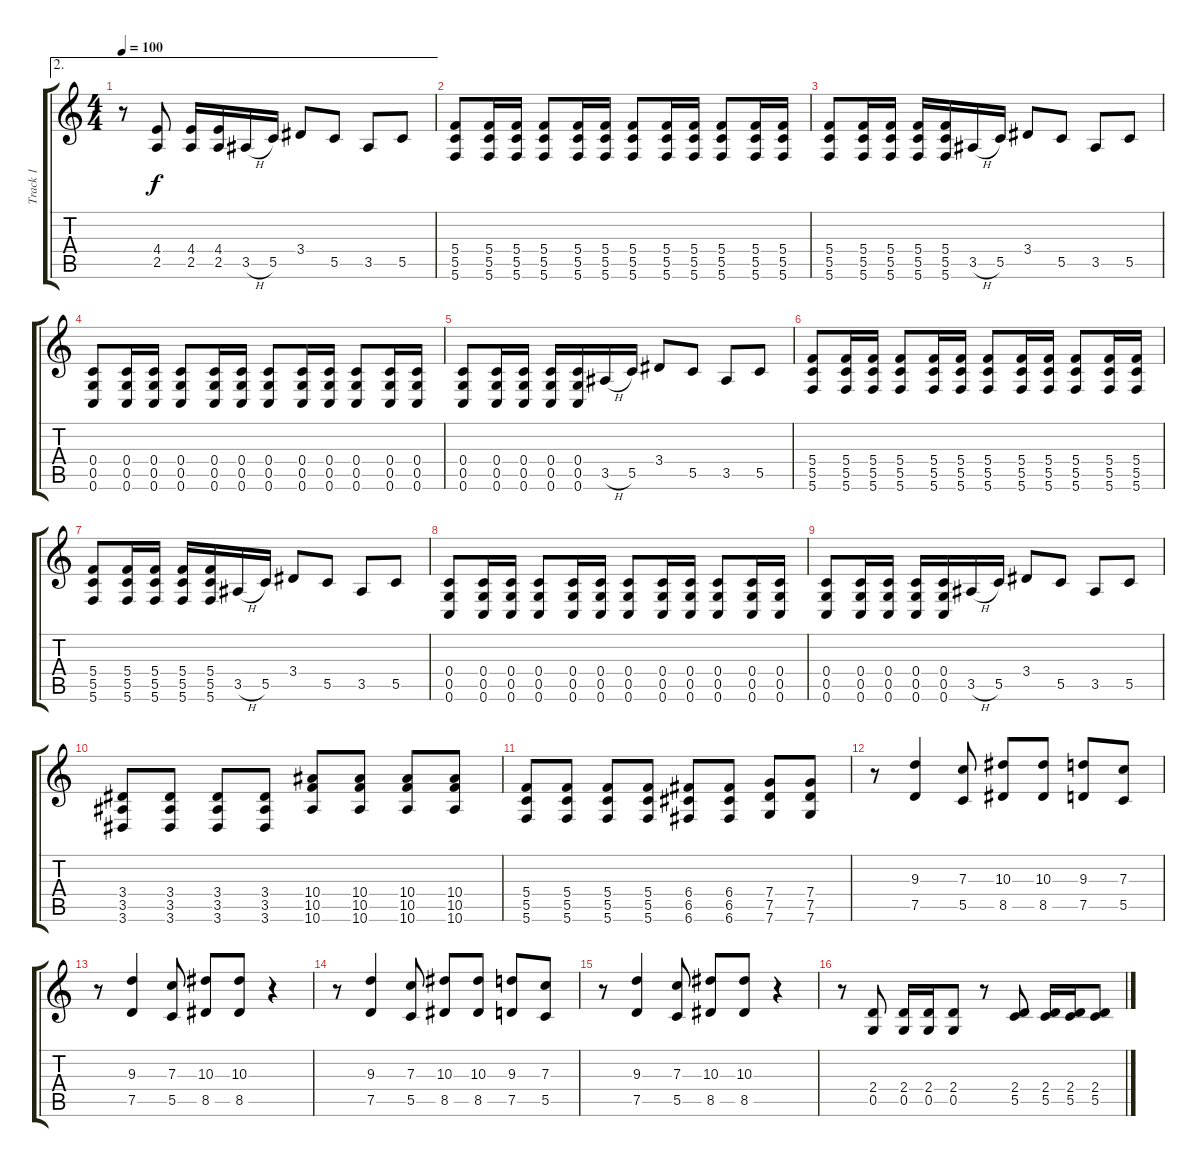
\track ("Track 1" "Track 1") {instrument electricguitarjazz}
\staff {score tabs}
\tuning (D4 A3 F3 C3 G2 C2) {hide}
\ae 2
\ts (4 4)
\tempo 100
\clef g2
\ks c
r.8{dy f} (4.4 2.5).8 (4.4 2.5).16 (4.4 2.5).16 3.5{h}.16 5.5.16 3.4.8 5.5.8 3.5.8 5.5.8 |
(5.4 5.5 5.6).8 (5.4 5.5 5.6).16 (5.4 5.5 5.6).16 (5.4 5.5 5.6).8 (5.4 5.5 5.6).16 (5.4 5.5 5.6).16 (5.4 5.5 5.6).8 (5.4 5.5 5.6).16 (5.4 5.5 5.6).16 (5.4 5.5 5.6).8 (5.4 5.5 5.6).16 (5.4 5.5 5.6).16 |
(5.4 5.5 5.6).8 (5.4 5.5 5.6).16 (5.4 5.5 5.6).16 (5.4 5.5 5.6).16 (5.4 5.5 5.6).16 3.5{h}.16 5.5.16 3.4.8 5.5.8 3.5.8 5.5.8 |
(0.4 0.5 0.6).8 (0.4 0.5 0.6).16 (0.4 0.5 0.6).16 (0.4 0.5 0.6).8 (0.4 0.5 0.6).16 (0.4 0.5 0.6).16 (0.4 0.5 0.6).8 (0.4 0.5 0.6).16 (0.4 0.5 0.6).16 (0.4 0.5 0.6).8 (0.4 0.5 0.6).16 (0.4 0.5 0.6).16 |
(0.4 0.5 0.6).8 (0.4 0.5 0.6).16 (0.4 0.5 0.6).16 (0.4 0.5 0.6).16 (0.4 0.5 0.6).16 3.5{h}.16 5.5.16 3.4.8 5.5.8 3.5.8 5.5.8 |
(5.4 5.5 5.6).8 (5.4 5.5 5.6).16 (5.4 5.5 5.6).16 (5.4 5.5 5.6).8 (5.4 5.5 5.6).16 (5.4 5.5 5.6).16 (5.4 5.5 5.6).8 (5.4 5.5 5.6).16 (5.4 5.5 5.6).16 (5.4 5.5 5.6).8 (5.4 5.5 5.6).16 (5.4 5.5 5.6).16 |
(5.4 5.5 5.6).8 (5.4 5.5 5.6).16 (5.4 5.5 5.6).16 (5.4 5.5 5.6).16 (5.4 5.5 5.6).16 3.5{h}.16 5.5.16 3.4.8 5.5.8 3.5.8 5.5.8 |
(0.4 0.5 0.6).8 (0.4 0.5 0.6).16 (0.4 0.5 0.6).16 (0.4 0.5 0.6).8 (0.4 0.5 0.6).16 (0.4 0.5 0.6).16 (0.4 0.5 0.6).8 (0.4 0.5 0.6).16 (0.4 0.5 0.6).16 (0.4 0.5 0.6).8 (0.4 0.5 0.6).16 (0.4 0.5 0.6).16 |
(0.4 0.5 0.6).8 (0.4 0.5 0.6).16 (0.4 0.5 0.6).16 (0.4 0.5 0.6).16 (0.4 0.5 0.6).16 3.5{h}.16 5.5.16 3.4.8 5.5.8 3.5.8 5.5.8 |
(3.4 3.5 3.6).8 (3.4 3.5 3.6).8 (3.4 3.5 3.6).8 (3.4 3.5 3.6).8 (10.4 10.5 10.6).8 (10.4 10.5 10.6).8 (10.4 10.5 10.6).8 (10.4 10.5 10.6).8 |
(5.4 5.5 5.6).8 (5.4 5.5 5.6).8 (5.4 5.5 5.6).8 (5.4 5.5 5.6).8 (6.4 6.5 6.6).8 (6.4 6.5 6.6).8 (7.4 7.5 7.6).8 (7.4 7.5 7.6).8 |
r.8 (9.3 7.5).4 (7.3 5.5).8 (10.3 8.5).8 (10.3 8.5).8 (9.3 7.5).8 (7.3 5.5).8 |
r.8 (9.3 7.5).4 (7.3 5.5).8 (10.3 8.5).8 (10.3 8.5).8 r.4 |
r.8 (9.3 7.5).4 (7.3 5.5).8 (10.3 8.5).8 (10.3 8.5).8 (9.3 7.5).8 (7.3 5.5).8 |
r.8 (9.3 7.5).4 (7.3 5.5).8 (10.3 8.5).8 (10.3 8.5).8 r.4 |
r.8 (2.4 0.5).8 (2.4 0.5).16 (2.4 0.5).16 (2.4 0.5).8 r.8 (2.4 5.5).8 (2.4 5.5).16 (2.4 5.5).16 (2.4 5.5).8
